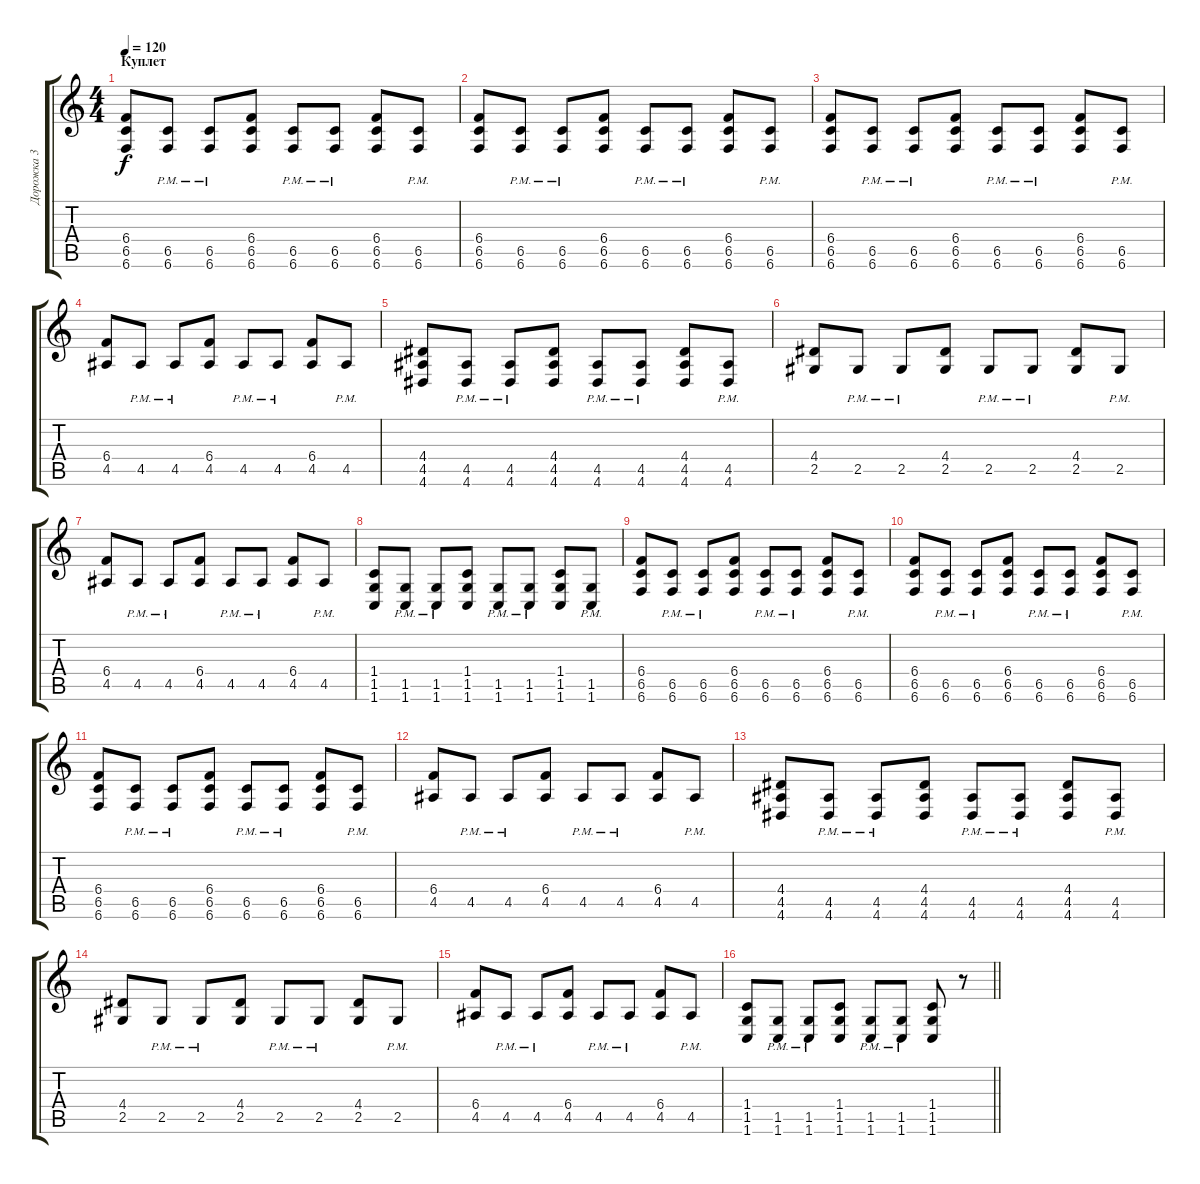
\track ("Дорожка 3" "Дорожка 3") {instrument distortionguitar}
\staff {score tabs}
\tuning (Db4 Ab3 E3 B2 Gb2 B1) {hide}
\ts (4 4)
\section ("" "Куплет")
\tempo 120
\clef g2
\ks c
(6.4 6.5 6.6).8{dy f} (6.5{pm} 6.6{pm}).8 (6.5{pm} 6.6{pm}).8 (6.4 6.5 6.6).8 (6.5{pm} 6.6{pm}).8 (6.5{pm} 6.6{pm}).8 (6.4 6.5 6.6).8 (6.5{pm} 6.6{pm}).8 |
(6.4 6.5 6.6).8 (6.5{pm} 6.6{pm}).8 (6.5{pm} 6.6{pm}).8 (6.4 6.5 6.6).8 (6.5{pm} 6.6{pm}).8 (6.5{pm} 6.6{pm}).8 (6.4 6.5 6.6).8 (6.5{pm} 6.6{pm}).8 |
(6.4 6.5 6.6).8 (6.5{pm} 6.6{pm}).8 (6.5{pm} 6.6{pm}).8 (6.4 6.5 6.6).8 (6.5{pm} 6.6{pm}).8 (6.5{pm} 6.6{pm}).8 (6.4 6.5 6.6).8 (6.5{pm} 6.6{pm}).8 |
(6.4 4.5).8 4.5{pm}.8 4.5{pm}.8 (6.4 4.5).8 4.5{pm}.8 4.5{pm}.8 (6.4 4.5).8 4.5{pm}.8 |
(4.4 4.5 4.6).8 (4.5{pm} 4.6{pm}).8 (4.5{pm} 4.6{pm}).8 (4.4 4.5 4.6).8 (4.5{pm} 4.6{pm}).8 (4.5{pm} 4.6{pm}).8 (4.4 4.5 4.6).8 (4.5{pm} 4.6{pm}).8 |
(4.4 2.5).8 2.5{pm}.8 2.5{pm}.8 (4.4 2.5).8 2.5{pm}.8 2.5{pm}.8 (4.4 2.5).8 2.5{pm}.8 |
(6.4 4.5).8 4.5{pm}.8 4.5{pm}.8 (6.4 4.5).8 4.5{pm}.8 4.5{pm}.8 (6.4 4.5).8 4.5{pm}.8 |
(1.4 1.5 1.6).8 (1.5{pm} 1.6{pm}).8 (1.5{pm} 1.6{pm}).8 (1.4 1.5 1.6).8 (1.5{pm} 1.6{pm}).8 (1.5{pm} 1.6{pm}).8 (1.4 1.5 1.6).8 (1.5{pm} 1.6{pm}).8 |
(6.4 6.5 6.6).8 (6.5{pm} 6.6{pm}).8 (6.5{pm} 6.6{pm}).8 (6.4 6.5 6.6).8 (6.5{pm} 6.6{pm}).8 (6.5{pm} 6.6{pm}).8 (6.4 6.5 6.6).8 (6.5{pm} 6.6{pm}).8 |
(6.4 6.5 6.6).8 (6.5{pm} 6.6{pm}).8 (6.5{pm} 6.6{pm}).8 (6.4 6.5 6.6).8 (6.5{pm} 6.6{pm}).8 (6.5{pm} 6.6{pm}).8 (6.4 6.5 6.6).8 (6.5{pm} 6.6{pm}).8 |
(6.4 6.5 6.6).8 (6.5{pm} 6.6{pm}).8 (6.5{pm} 6.6{pm}).8 (6.4 6.5 6.6).8 (6.5{pm} 6.6{pm}).8 (6.5{pm} 6.6{pm}).8 (6.4 6.5 6.6).8 (6.5{pm} 6.6{pm}).8 |
(6.4 4.5).8 4.5{pm}.8 4.5{pm}.8 (6.4 4.5).8 4.5{pm}.8 4.5{pm}.8 (6.4 4.5).8 4.5{pm}.8 |
(4.4 4.5 4.6).8 (4.5{pm} 4.6{pm}).8 (4.5{pm} 4.6{pm}).8 (4.4 4.5 4.6).8 (4.5{pm} 4.6{pm}).8 (4.5{pm} 4.6{pm}).8 (4.4 4.5 4.6).8 (4.5{pm} 4.6{pm}).8 |
(4.4 2.5).8 2.5{pm}.8 2.5{pm}.8 (4.4 2.5).8 2.5{pm}.8 2.5{pm}.8 (4.4 2.5).8 2.5{pm}.8 |
(6.4 4.5).8 4.5{pm}.8 4.5{pm}.8 (6.4 4.5).8 4.5{pm}.8 4.5{pm}.8 (6.4 4.5).8 4.5{pm}.8 |
\barLineRight lightlight
(1.4 1.5 1.6).8 (1.5{pm} 1.6{pm}).8 (1.5{pm} 1.6{pm}).8 (1.4 1.5 1.6).8 (1.5{pm} 1.6{pm}).8 (1.5{pm} 1.6{pm}).8 (1.4 1.5 1.6).8 r.8
